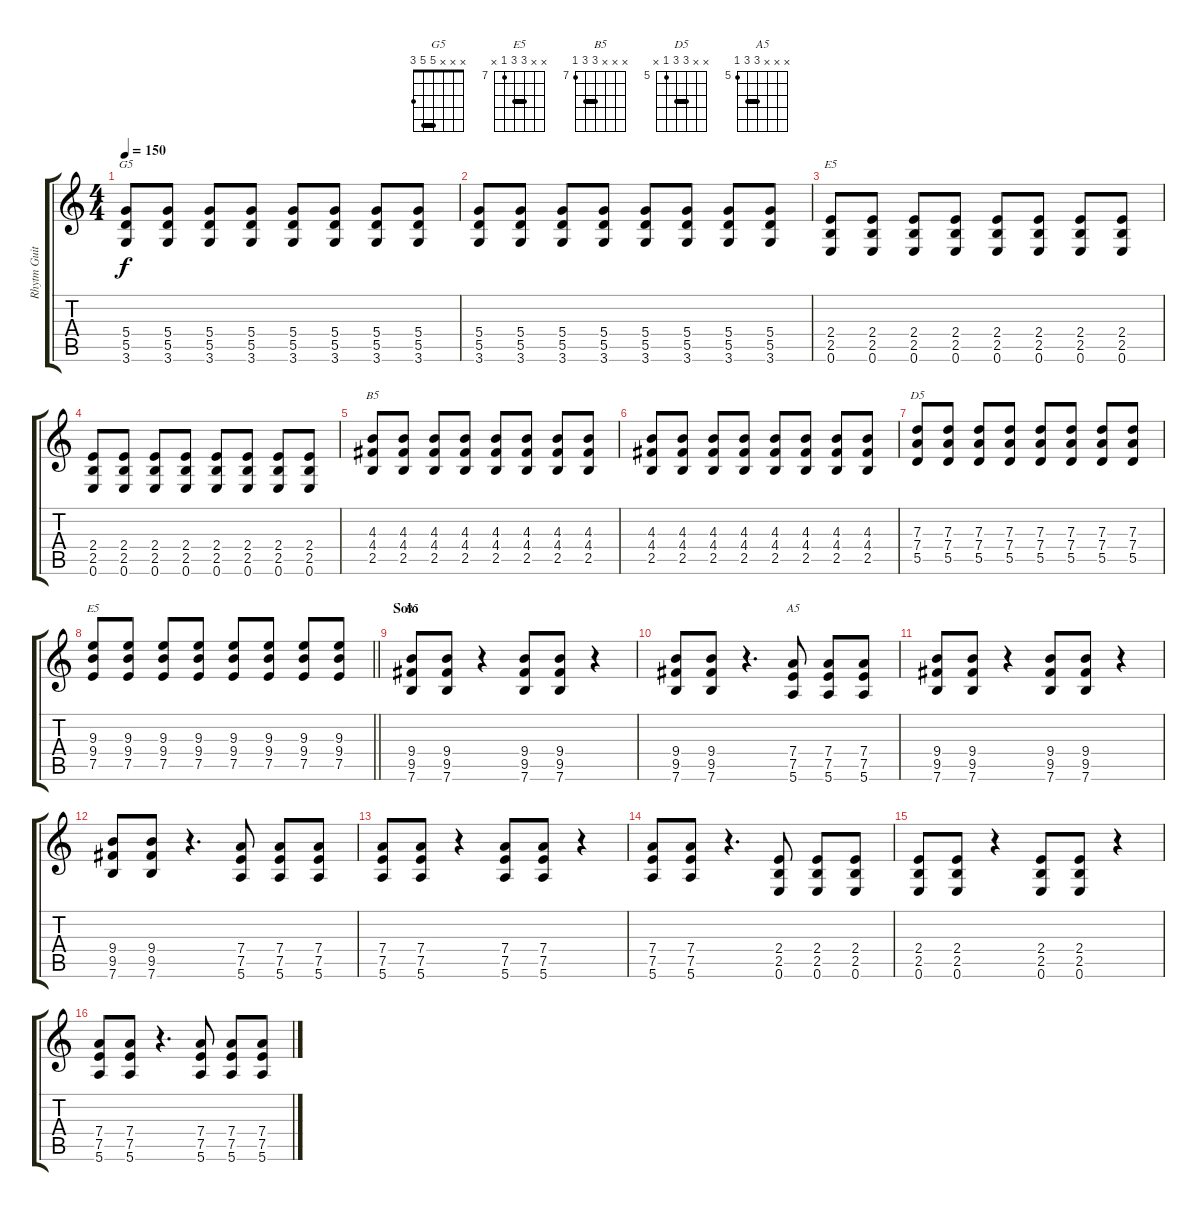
\track ("Rhytm Guitar" "Rhytm Guit") {instrument distortionguitar}
\staff {score tabs}
\tuning (E4 B3 G3 D3 A2 E2) {hide}
\chord ("G5" x x x 5 5 3) {barre 5}
\chord ("E5" x x x 2 2 0) {barre 2}
\chord ("B5" x x 4 4 2 x) {barre 4}
\chord ("D5" x x 7 7 5 x) {firstfret 5 barre 7}
\chord ("E5" x x 9 9 7 x) {firstfret 7 barre 9}
\chord ("B5" x x x 9 9 7) {firstfret 7 barre 9}
\chord ("A5" x x x 7 7 5) {firstfret 5 barre 7}
\ts (4 4)
\tempo 150
\clef g2
\ks c
(5.4 5.5 3.6).8{ch "G5" dy f} (5.4 5.5 3.6).8 (5.4 5.5 3.6).8 (5.4 5.5 3.6).8 (5.4 5.5 3.6).8 (5.4 5.5 3.6).8 (5.4 5.5 3.6).8 (5.4 5.5 3.6).8 |
(5.4 5.5 3.6).8 (5.4 5.5 3.6).8 (5.4 5.5 3.6).8 (5.4 5.5 3.6).8 (5.4 5.5 3.6).8 (5.4 5.5 3.6).8 (5.4 5.5 3.6).8 (5.4 5.5 3.6).8 |
(2.4 2.5 0.6).8{ch "E5"} (2.4 2.5 0.6).8 (2.4 2.5 0.6).8 (2.4 2.5 0.6).8 (2.4 2.5 0.6).8 (2.4 2.5 0.6).8 (2.4 2.5 0.6).8 (2.4 2.5 0.6).8 |
(2.4 2.5 0.6).8 (2.4 2.5 0.6).8 (2.4 2.5 0.6).8 (2.4 2.5 0.6).8 (2.4 2.5 0.6).8 (2.4 2.5 0.6).8 (2.4 2.5 0.6).8 (2.4 2.5 0.6).8 |
(4.3 4.4 2.5).8{ch "B5"} (4.3 4.4 2.5).8 (4.3 4.4 2.5).8 (4.3 4.4 2.5).8 (4.3 4.4 2.5).8 (4.3 4.4 2.5).8 (4.3 4.4 2.5).8 (4.3 4.4 2.5).8 |
(4.3 4.4 2.5).8 (4.3 4.4 2.5).8 (4.3 4.4 2.5).8 (4.3 4.4 2.5).8 (4.3 4.4 2.5).8 (4.3 4.4 2.5).8 (4.3 4.4 2.5).8 (4.3 4.4 2.5).8 |
(7.3 7.4 5.5).8{ch "D5"} (7.3 7.4 5.5).8 (7.3 7.4 5.5).8 (7.3 7.4 5.5).8 (7.3 7.4 5.5).8 (7.3 7.4 5.5).8 (7.3 7.4 5.5).8 (7.3 7.4 5.5).8 |
\barLineRight lightlight
(9.3 9.4 7.5).8{ch "E5"} (9.3 9.4 7.5).8 (9.3 9.4 7.5).8 (9.3 9.4 7.5).8 (9.3 9.4 7.5).8 (9.3 9.4 7.5).8 (9.3 9.4 7.5).8 (9.3 9.4 7.5).8 |
\section ("" "Solo")
(9.4 9.5 7.6).8{ch "B5"} (9.4 9.5 7.6).8 r.4 (9.4 9.5 7.6).8 (9.4 9.5 7.6).8 r.4 |
(9.4 9.5 7.6).8 (9.4 9.5 7.6).8 r.4{d} (7.4 7.5 5.6).8{ch "A5"} (7.4 7.5 5.6).8 (7.4 7.5 5.6).8 |
(9.4 9.5 7.6).8 (9.4 9.5 7.6).8 r.4 (9.4 9.5 7.6).8 (9.4 9.5 7.6).8 r.4 |
(9.4 9.5 7.6).8 (9.4 9.5 7.6).8 r.4{d} (7.4 7.5 5.6).8 (7.4 7.5 5.6).8 (7.4 7.5 5.6).8 |
(7.4 7.5 5.6).8 (7.4 7.5 5.6).8 r.4 (7.4 7.5 5.6).8 (7.4 7.5 5.6).8 r.4 |
(7.4 7.5 5.6).8 (7.4 7.5 5.6).8 r.4{d} (2.4 2.5 0.6).8 (2.4 2.5 0.6).8 (2.4 2.5 0.6).8 |
(2.4 2.5 0.6).8 (2.4 2.5 0.6).8 r.4 (2.4 2.5 0.6).8 (2.4 2.5 0.6).8 r.4 |
(7.4 7.5 5.6).8 (7.4 7.5 5.6).8 r.4{d} (7.4 7.5 5.6).8 (7.4 7.5 5.6).8 (7.4 7.5 5.6).8
